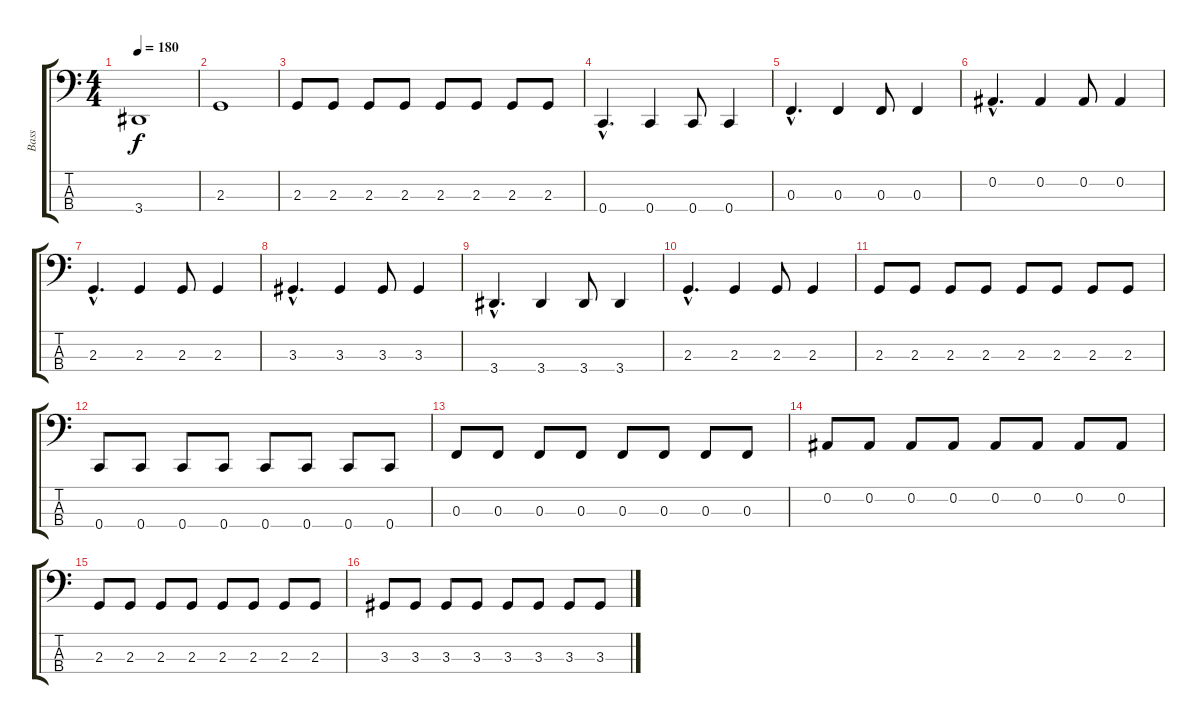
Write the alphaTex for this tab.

\track ("Bass" "Bass") {instrument electricbassfinger}
\staff {score tabs}
\tuning (Eb2 Bb1 F1 C1) {hide}
\ts (4 4)
\tempo 180
\clef f4
\ks c
3.4.1{dy f} |
2.3.1 |
2.3.8 2.3.8 2.3.8 2.3.8 2.3.8 2.3.8 2.3.8 2.3.8 |
0.4{hac}.4{d} 0.4.4 0.4.8 0.4.4 |
0.3{hac}.4{d} 0.3.4 0.3.8 0.3.4 |
0.2{hac}.4{d} 0.2.4 0.2.8 0.2.4 |
2.3{hac}.4{d} 2.3.4 2.3.8 2.3.4 |
3.3{hac}.4{d} 3.3.4 3.3.8 3.3.4 |
3.4{hac}.4{d} 3.4.4 3.4.8 3.4.4 |
2.3{hac}.4{d} 2.3.4 2.3.8 2.3.4 |
2.3.8 2.3.8 2.3.8 2.3.8 2.3.8 2.3.8 2.3.8 2.3.8 |
0.4.8 0.4.8 0.4.8 0.4.8 0.4.8 0.4.8 0.4.8 0.4.8 |
0.3.8 0.3.8 0.3.8 0.3.8 0.3.8 0.3.8 0.3.8 0.3.8 |
0.2.8 0.2.8 0.2.8 0.2.8 0.2.8 0.2.8 0.2.8 0.2.8 |
2.3.8 2.3.8 2.3.8 2.3.8 2.3.8 2.3.8 2.3.8 2.3.8 |
3.3.8 3.3.8 3.3.8 3.3.8 3.3.8 3.3.8 3.3.8 3.3.8
